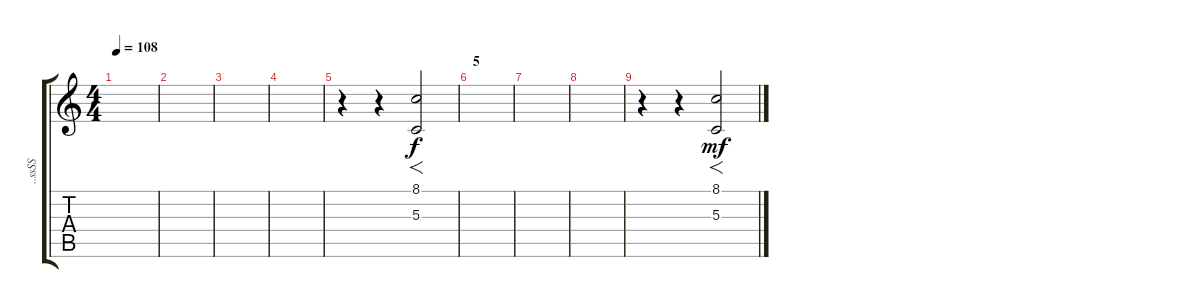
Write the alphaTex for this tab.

\track ("..ssSS" "..ssSS") {instrument reversecymbal}
\staff {score tabs}
\tuning (E4 B3 G3 D3 A2 E2) {hide}
\ts (4 4)
\tempo 108
\clef g2
\ks c
|
|
|
|
r.4 r.4 (8.1 5.3).2{f} |
\section ("" "5")
|
|
|
r.4 r.4 (8.1 5.3).2{f dy mf}
